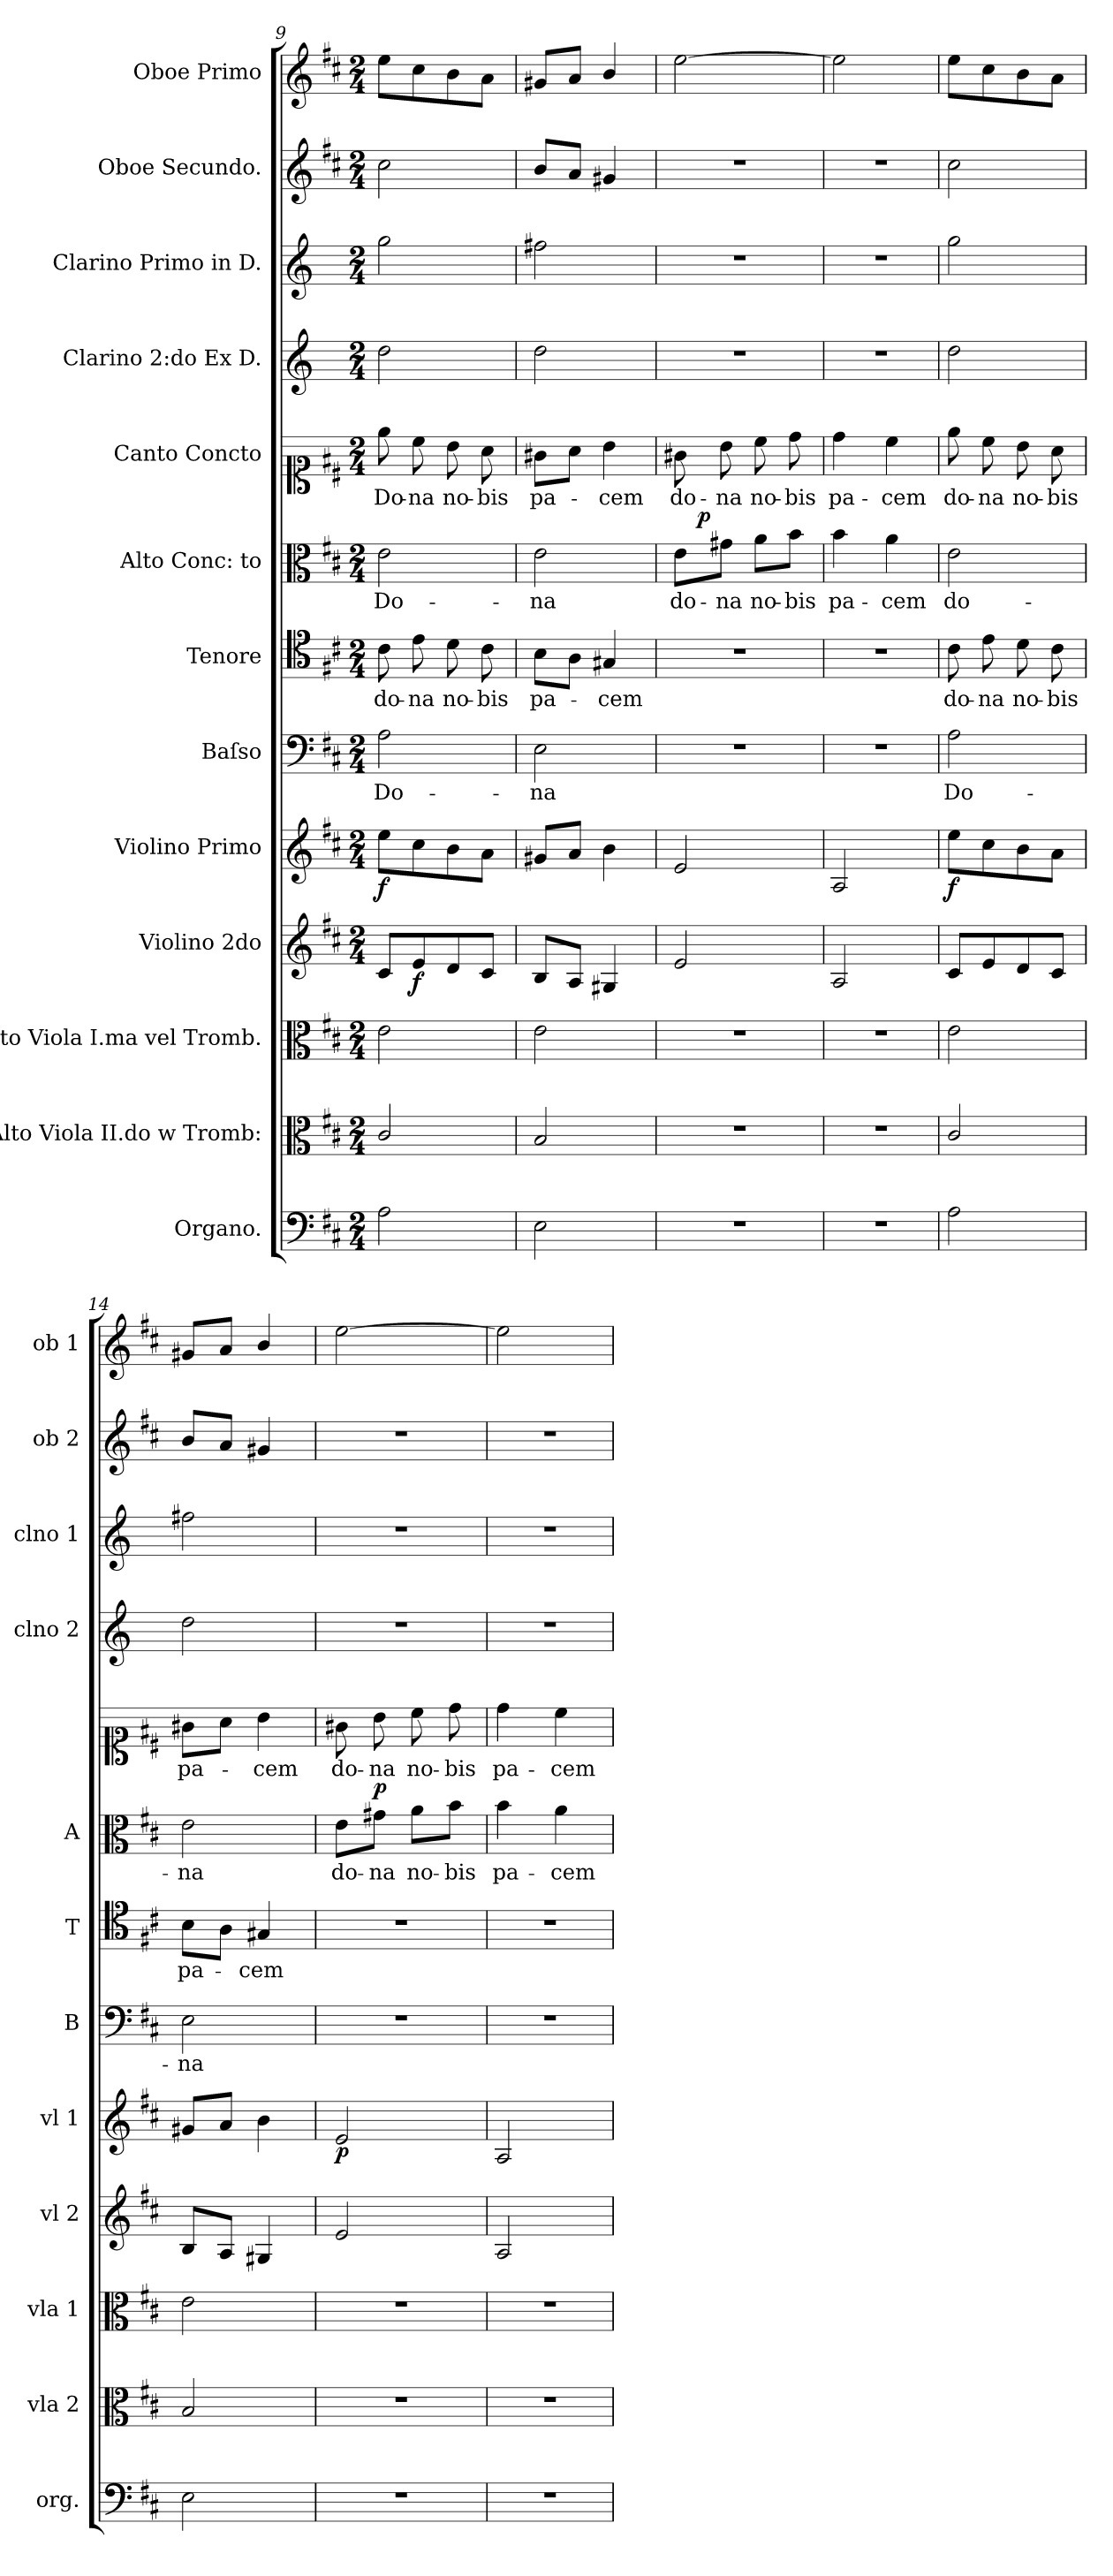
**kern	**kern	**kern	**kern	**dynam	**kern	**dynam	**kern	**text	**kern	**text	**kern	**text	**dynam	**kern	**text	**kern	**kern	**kern	**kern
*part13	*part12	*part11	*part10	*part10	*part9	*part9	*part8	*part8	*part7	*part7	*part6	*part6	*part6	*part5	*part5	*part4	*part3	*part2	*part1
*staff13	*staff12	*staff11	*staff10	*staff10	*staff9	*staff9	*staff8	*staff8	*staff7	*staff7	*staff6	*staff6	*staff6	*staff5	*staff5	*staff4	*staff3	*staff2	*staff1
*I"Organo.	*I"Alto Viola II.do w Tromb:	*I"Alto Viola I.ma vel Tromb.	*I"Violino 2do	*	*I"Violino Primo	*	*I"Baſso	*	*I"Tenore	*	*I"Alto Conc: to	*	*	*I"Canto Concto	*	*I"Clarino 2:do Ex D.	*I"Clarino Primo in D.	*I"Oboe Secundo.	*I"Oboe Primo
*I'org.	*I'vla 2	*I'vla 1	*I'vl 2	*	*I'vl 1	*	*I'B	*	*I'T	*	*I'A	*	*	*	*	*I'clno 2	*I'clno 1	*I'ob 2	*I'ob 1
*clefF4	*clefC3	*clefC3	*clefG2	*	*clefG2	*	*clefF4	*	*clefC4	*	*clefC3	*	*	*clefC1	*	*clefG2	*clefG2	*clefG2	*clefG2
*	*	*	*	*	*	*	*	*	*	*	*	*	*	*	*	*ITrd-1c-2	*ITrd-1c-2	*	*
*k[f#c#]	*k[f#c#]	*k[f#c#]	*k[f#c#]	*	*k[f#c#]	*	*k[f#c#]	*	*k[f#c#]	*	*k[f#c#]	*	*	*k[f#c#]	*	*k[f#c#]	*k[f#c#]	*k[f#c#]	*k[f#c#]
*D:	*D:	*D:	*D:	*	*D:	*	*D:	*	*D:	*	*D:	*	*	*D:	*	*D:	*D:	*D:	*D:
*M2/4	*M2/4	*M2/4	*M2/4	*	*M2/4	*	*M2/4	*	*M2/4	*	*M2/4	*	*	*M2/4	*	*M2/4	*M2/4	*M2/4	*M2/4
=9	=9	=9	=9	=9	=9	=9	=9	=9	=9	=9	=9	=9	=9	=9	=9	=9	=9	=9	=9
!	!	!	!	!	!	!LO:DY:b	!	!	!	!	!	!	!	!	!	!	!	!	!
2A\	2c#/	2e\	8c#/L	.	8ee\L	f	2A\	Do-	8c#\	do-	2e\	Do-	.	8ee\	Do-	2ee\	2aa\	2cc#\	8ee\L
.	.	.	8e/	f	8cc#\	.	.	.	8e\	-na	.	.	.	8cc#\	-na	.	.	.	8cc#\
.	.	.	8d/	.	8b\	.	.	.	8d\	no-	.	.	.	8b\	no-	.	.	.	8b\
.	.	.	8c#/J	.	8a\J	.	.	.	8c#\	-bis	.	.	.	8a\	-bis	.	.	.	8a\J
=10	=10	=10	=10	=10	=10	=10	=10	=10	=10	=10	=10	=10	=10	=10	=10	=10	=10	=10	=10
2E\	2B/	2e\	8B/L	.	8g#X/L	.	2E\	-na	8B\L	pa-	2e\	-na	.	8g#X\L	pa-	2ee\	2gg#X\	8b/L	8g#X/L
.	.	.	8A/J	.	8a/J	.	.	.	8A\J	.	.	.	.	8a\J	.	.	.	8a/J	8a/J
.	.	.	4G#X/	.	4b\	.	.	.	4G#X/	-cem	.	.	.	4b\	-cem	.	.	4g#X/	4b/
=11	=11	=11	=11	=11	=11	=11	=11	=11	=11	=11	=11	=11	=11	=11	=11	=11	=11	=11	=11
!	!	!	!	!	!	!LO:DY:b	!	!	!	!	!	!	!	!	!	!	!	!	!
*	*	*	*	*	*	*	*	*	*	*	*^	*	*	*	*	*	*	*	*
2r	2r	2r	2e/	p&colon;	2e/	p&colon;	2r	.	2r	.	8e\L	16ryy	do-	.	8g#X\	do-	2r	2r	2r	[2ee\
!	!	!	!	!	!	!	!	!	!	!	!	!	!	!LO:DY:a	!	!	!	!	!	!
.	.	.	.	.	.	.	.	.	.	.	.	4..ryy	.	p	.	.	.	.	.	.
.	.	.	.	.	.	.	.	.	.	.	8g#X\J	.	-na	.	8b\	-na	.	.	.	.
.	.	.	.	.	.	.	.	.	.	.	8a\L	.	no-	.	8cc#\	no-	.	.	.	.
.	.	.	.	.	.	.	.	.	.	.	8b\J	.	-bis	.	8dd\	-bis	.	.	.	.
*	*	*	*	*	*	*	*	*	*	*	*v	*v	*	*	*	*	*	*	*	*
=12	=12	=12	=12	=12	=12	=12	=12	=12	=12	=12	=12	=12	=12	=12	=12	=12	=12	=12	=12
2r	2r	2r	2A/	.	2A/	.	2r	.	2r	.	4b\	pa-	.	4dd\	pa-	2r	2r	2r	2ee\]
.	.	.	.	.	.	.	.	.	.	.	4a\	-cem	.	4cc#\	-cem	.	.	.	.
=13	=13	=13	=13	=13	=13	=13	=13	=13	=13	=13	=13	=13	=13	=13	=13	=13	=13	=13	=13
!	!	!	!	!	!	!LO:DY:b	!	!	!	!	!	!	!	!	!	!	!	!	!
2A\	2c#/	2e\	8c#/L	f&colon;	8ee\L	f	2A\	Do-	8c#\	do-	2e\	do-	.	8ee\	do-	2ee\	2aa\	2cc#\	8ee\L
.	.	.	8e/	.	8cc#\	.	.	.	8e\	-na	.	.	.	8cc#\	-na	.	.	.	8cc#\
.	.	.	8d/	.	8b\	.	.	.	8d\	no-	.	.	.	8b\	no-	.	.	.	8b\
.	.	.	8c#/J	.	8a\J	.	.	.	8c#\	-bis	.	.	.	8a\	-bis	.	.	.	8a\J
=14	=14	=14	=14	=14	=14	=14	=14	=14	=14	=14	=14	=14	=14	=14	=14	=14	=14	=14	=14
2E\	2B/	2e\	8B/L	.	8g#X/L	.	2E\	-na	8B\L	pa-	2e\	-na	.	8g#X\L	pa-	2ee\	2gg#X\	8b/L	8g#X/L
.	.	.	8A/J	.	8a/J	.	.	.	8A\J	.	.	.	.	8a\J	.	.	.	8a/J	8a/J
.	.	.	4G#X/	.	4b\	.	.	.	4G#X/	-cem	.	.	.	4b\	-cem	.	.	4g#X/	4b/
=15	=15	=15	=15	=15	=15	=15	=15	=15	=15	=15	=15	=15	=15	=15	=15	=15	=15	=15	=15
!	!	!	!	!	!	!LO:DY:b	!	!	!	!	!	!	!	!	!	!	!	!	!
2r	2r	2r	2e/	p&colon;	2e/	p	2r	.	2r	.	8e\L	do-	.	8g#X\	do-	2r	2r	2r	[2ee\
!	!	!	!	!	!	!	!	!	!	!	!	!	!LO:DY:a	!	!	!	!	!	!
.	.	.	.	.	.	.	.	.	.	.	8g#X\J	-na	p.	8b\	-na	.	.	.	.
.	.	.	.	.	.	.	.	.	.	.	8a\L	no-	.	8cc#\	no-	.	.	.	.
.	.	.	.	.	.	.	.	.	.	.	8b\J	-bis	.	8dd\	-bis	.	.	.	.
=16	=16	=16	=16	=16	=16	=16	=16	=16	=16	=16	=16	=16	=16	=16	=16	=16	=16	=16	=16
2r	2r	2r	2A/	.	2A/	.	2r	.	2r	.	4b\	pa-	.	4dd\	pa-	2r	2r	2r	2ee\]
.	.	.	.	.	.	.	.	.	.	.	4a\	-cem	.	4cc#\	-cem	.	.	.	.
=	=	=	=	=	=	=	=	=	=	=	=	=	=	=	=	=	=	=	=
*-	*-	*-	*-	*-	*-	*-	*-	*-	*-	*-	*-	*-	*-	*-	*-	*-	*-	*-	*-
